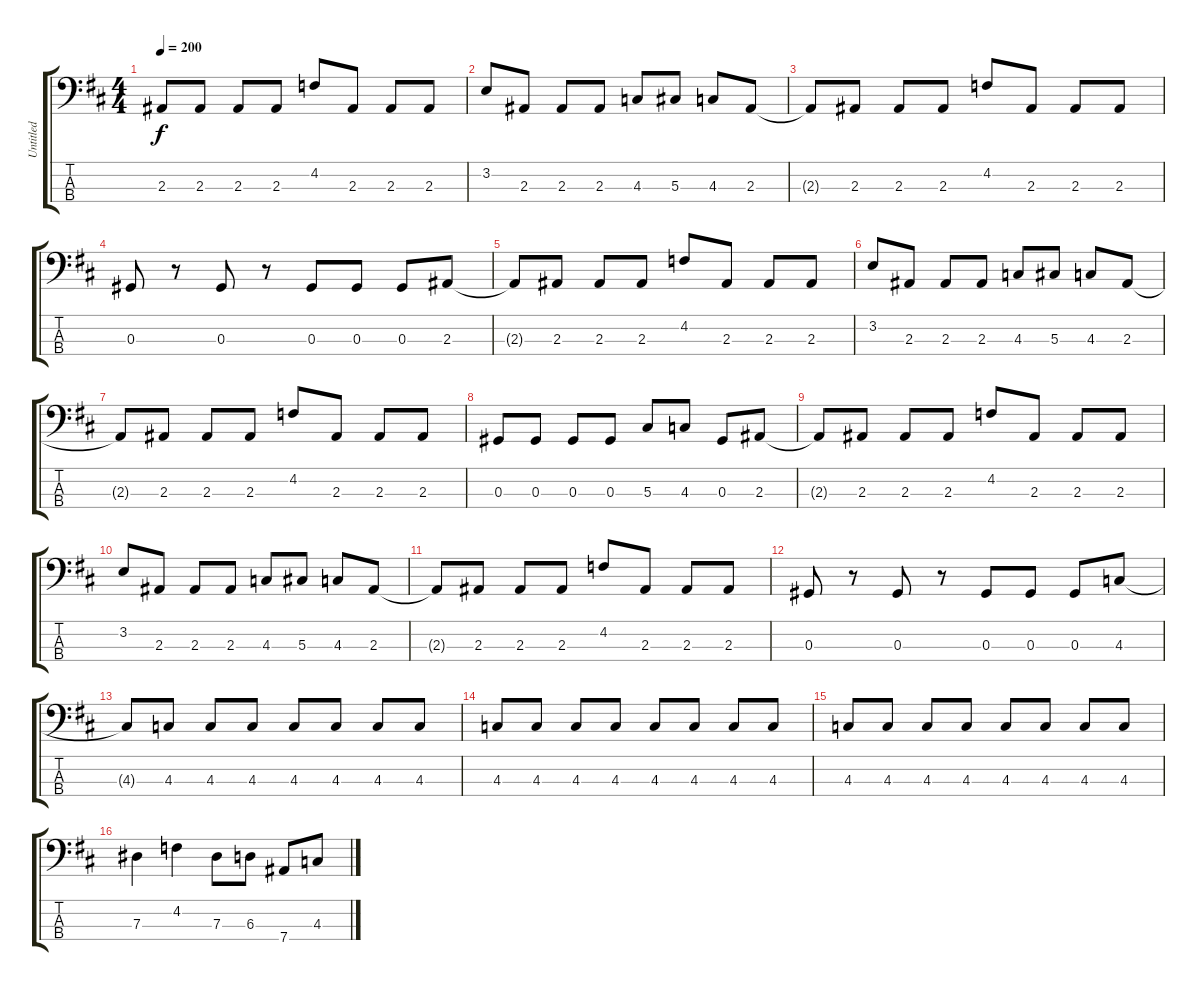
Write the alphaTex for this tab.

\track ("Untitled" "Untitled") {instrument electricbassfinger}
\staff {score tabs}
\tuning (Gb2 Db2 Ab1 Eb1) {hide}
\ts (4 4)
\tempo 200
\clef f4
\ks d
2.3{t}.8{dy f} 2.3.8 2.3.8 2.3.8 4.2.8 2.3.8 2.3.8 2.3.8 |
3.2.8 2.3.8 2.3.8 2.3.8 4.3.8 5.3.8 4.3.8 2.3.8 |
2.3{t}.8 2.3.8 2.3.8 2.3.8 4.2.8 2.3.8 2.3.8 2.3.8 |
0.3.8 r.8 0.3.8 r.8 0.3.8 0.3.8 0.3.8 2.3.8 |
2.3{t}.8 2.3.8 2.3.8 2.3.8 4.2.8 2.3.8 2.3.8 2.3.8 |
3.2.8 2.3.8 2.3.8 2.3.8 4.3.8 5.3.8 4.3.8 2.3.8 |
2.3{t}.8 2.3.8 2.3.8 2.3.8 4.2.8 2.3.8 2.3.8 2.3.8 |
0.3.8 0.3.8 0.3.8 0.3.8 5.3.8 4.3.8 0.3.8 2.3.8 |
2.3{t}.8 2.3.8 2.3.8 2.3.8 4.2.8 2.3.8 2.3.8 2.3.8 |
3.2.8 2.3.8 2.3.8 2.3.8 4.3.8 5.3.8 4.3.8 2.3.8 |
2.3{t}.8 2.3.8 2.3.8 2.3.8 4.2.8 2.3.8 2.3.8 2.3.8 |
0.3.8 r.8 0.3.8 r.8 0.3.8 0.3.8 0.3.8 4.3.8 |
4.3{t}.8 4.3.8 4.3.8 4.3.8 4.3.8 4.3.8 4.3.8 4.3.8 |
4.3.8 4.3.8 4.3.8 4.3.8 4.3.8 4.3.8 4.3.8 4.3.8 |
4.3.8 4.3.8 4.3.8 4.3.8 4.3.8 4.3.8 4.3.8 4.3.8 |
7.3.4 4.2.4 7.3.8 6.3.8 7.4.8 4.3.8
